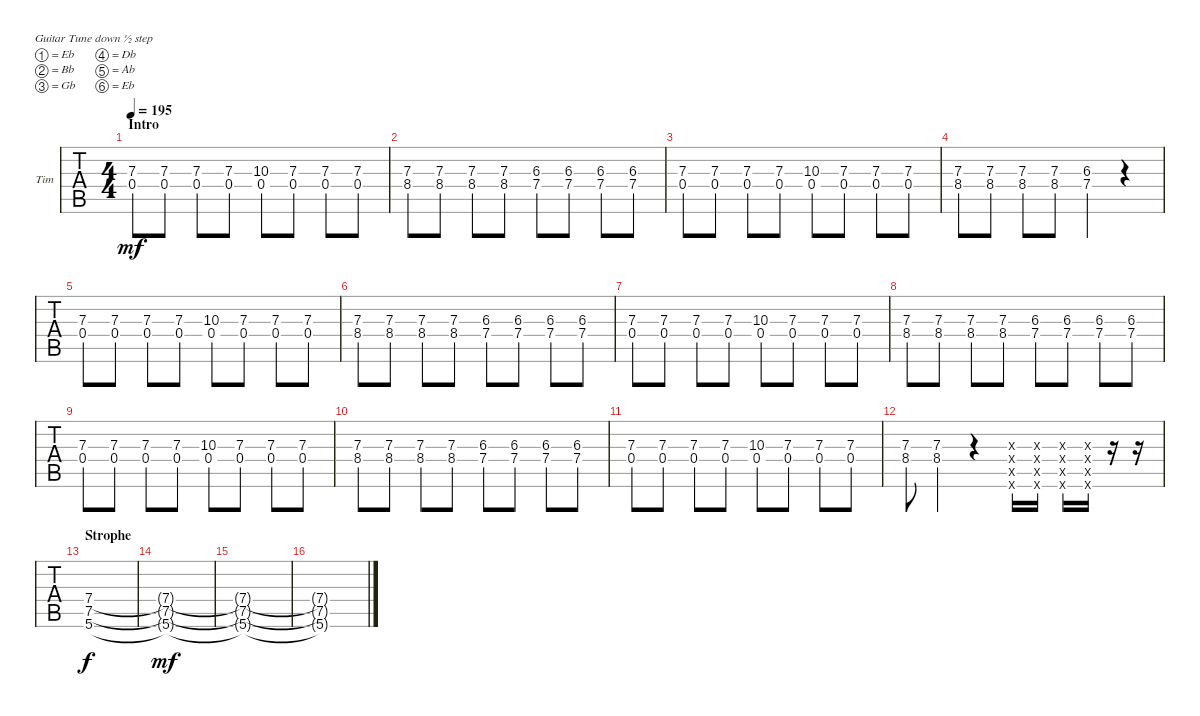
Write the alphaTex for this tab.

\defaultSystemsLayout 4
\bracketExtendMode groupsimilarinstruments
\firstSystemTrackNameOrientation horizontal
\otherSystemsTrackNameOrientation horizontal
\track ("Rhytm Guitar" "Tim ") {instrument overdrivenguitar}
\staff {tabs}
\tuning (Eb4 Bb3 Gb3 Db3 Ab2 Eb2)
\ts (4 4)
\section ("" "Intro")
\tempo 195
\clef g2
\ks c
(0.4 7.3).8{dy mf instrument overdrivenguitar} (0.4 7.3).8 (0.4 7.3).8 (0.4 7.3).8 (0.4 10.3).8 (0.4 7.3).8 (0.4 7.3).8 (0.4 7.3).8 |
(7.3 8.4).8 (7.3 8.4).8 (7.3 8.4).8 (7.3 8.4).8 (6.3 7.4).8 (6.3 7.4).8 (6.3 7.4).8 (6.3 7.4).8 |
(0.4 7.3).8 (0.4 7.3).8 (0.4 7.3).8 (0.4 7.3).8 (0.4 10.3).8 (0.4 7.3).8 (0.4 7.3).8 (0.4 7.3).8 |
(7.3 8.4).8 (7.3 8.4).8 (7.3 8.4).8 (7.3 8.4).8 (6.3 7.4).4 r.4 |
(0.4 7.3).8 (0.4 7.3).8 (0.4 7.3).8 (0.4 7.3).8 (0.4 10.3).8 (0.4 7.3).8 (0.4 7.3).8 (0.4 7.3).8 |
(7.3 8.4).8 (7.3 8.4).8 (7.3 8.4).8 (7.3 8.4).8 (6.3 7.4).8 (6.3 7.4).8 (6.3 7.4).8 (6.3 7.4).8 |
(0.4 7.3).8 (0.4 7.3).8 (0.4 7.3).8 (0.4 7.3).8 (0.4 10.3).8 (0.4 7.3).8 (0.4 7.3).8 (0.4 7.3).8 |
(7.3 8.4).8 (7.3 8.4).8 (7.3 8.4).8 (7.3 8.4).8 (6.3 7.4).8 (6.3 7.4).8 (6.3 7.4).8 (6.3 7.4).8 |
(0.4 7.3).8 (0.4 7.3).8 (0.4 7.3).8 (0.4 7.3).8 (0.4 10.3).8 (0.4 7.3).8 (0.4 7.3).8 (0.4 7.3).8 |
(7.3 8.4).8 (7.3 8.4).8 (7.3 8.4).8 (7.3 8.4).8 (6.3 7.4).8 (6.3 7.4).8 (6.3 7.4).8 (6.3 7.4).8 |
(0.4 7.3).8 (0.4 7.3).8 (0.4 7.3).8 (0.4 7.3).8 (0.4 10.3).8 (0.4 7.3).8 (0.4 7.3).8 (0.4 7.3).8 |
(7.3 8.4).8 (7.3 8.4).4 r.4 (7.3{x} 8.4{x} 0.5{x} 0.6{x}).16 (6.3{x} 7.4{x} 0.6{x} 0.5{x}).16 (6.3{x} 7.4{x} 0.6{x} 0.5{x}).16 (6.3{x} 7.4{x} 0.6{x} 0.5{x}).16 r.16 r.16 |
\section ("" "Strophe")
(5.6 7.5 7.4).1{dy f} |
(5.6{t} 7.5{t} 7.4{t}).1{dy mf} |
(5.6{t} 7.5{t} 7.4{t}).1 |
(5.6{t} 7.5{t} 7.4{t}).1
